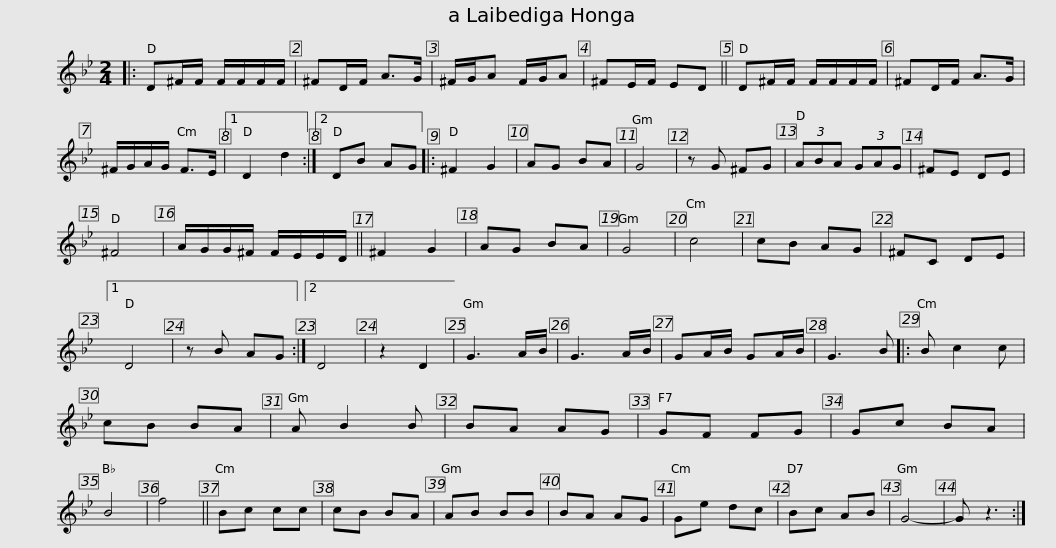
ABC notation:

X:1
L:1/8
M:2/4
I:linebreak $
K:Bb
V:1 treble
V:1
|: D^F/F/ F/F/F/F/ | ^FD/F/ A>G | ^F/G/A F/G/A | ^FE/F/ ED || D^F/F/ F/F/F/F/ | %5
 ^FD/F/ A>G | ^F/G/A/G/ F>E |1$ D2 d2 :|2 DB AG |: ^F2 G2 | %10
 AG BA | G4 | z G ^FG | (3ABA (3GAG | ^FE DE | %15
 ^F4 | A/G/G/^F/ F/E/E/D/ ||$ ^F2 G2 | AG BA | G4 | %20
 c4 | cB AG | ^FC DE |1 D4 | z B AG :|2 %25
 D4 | z2 D2 | G3 A/B/ | G3 A/B/ |$ GA/B/ GA/B/ | %30
 G3 B |: B c2 c | cB BA | A B2 B | BA AG | %35
 GF FG | Gc BA | B4 | f4 || Bc cc |$ %40
 cB BA | AB BB | BA AG | Ge dc | Bc AB | %45
 G4- | G z3 :| %47
